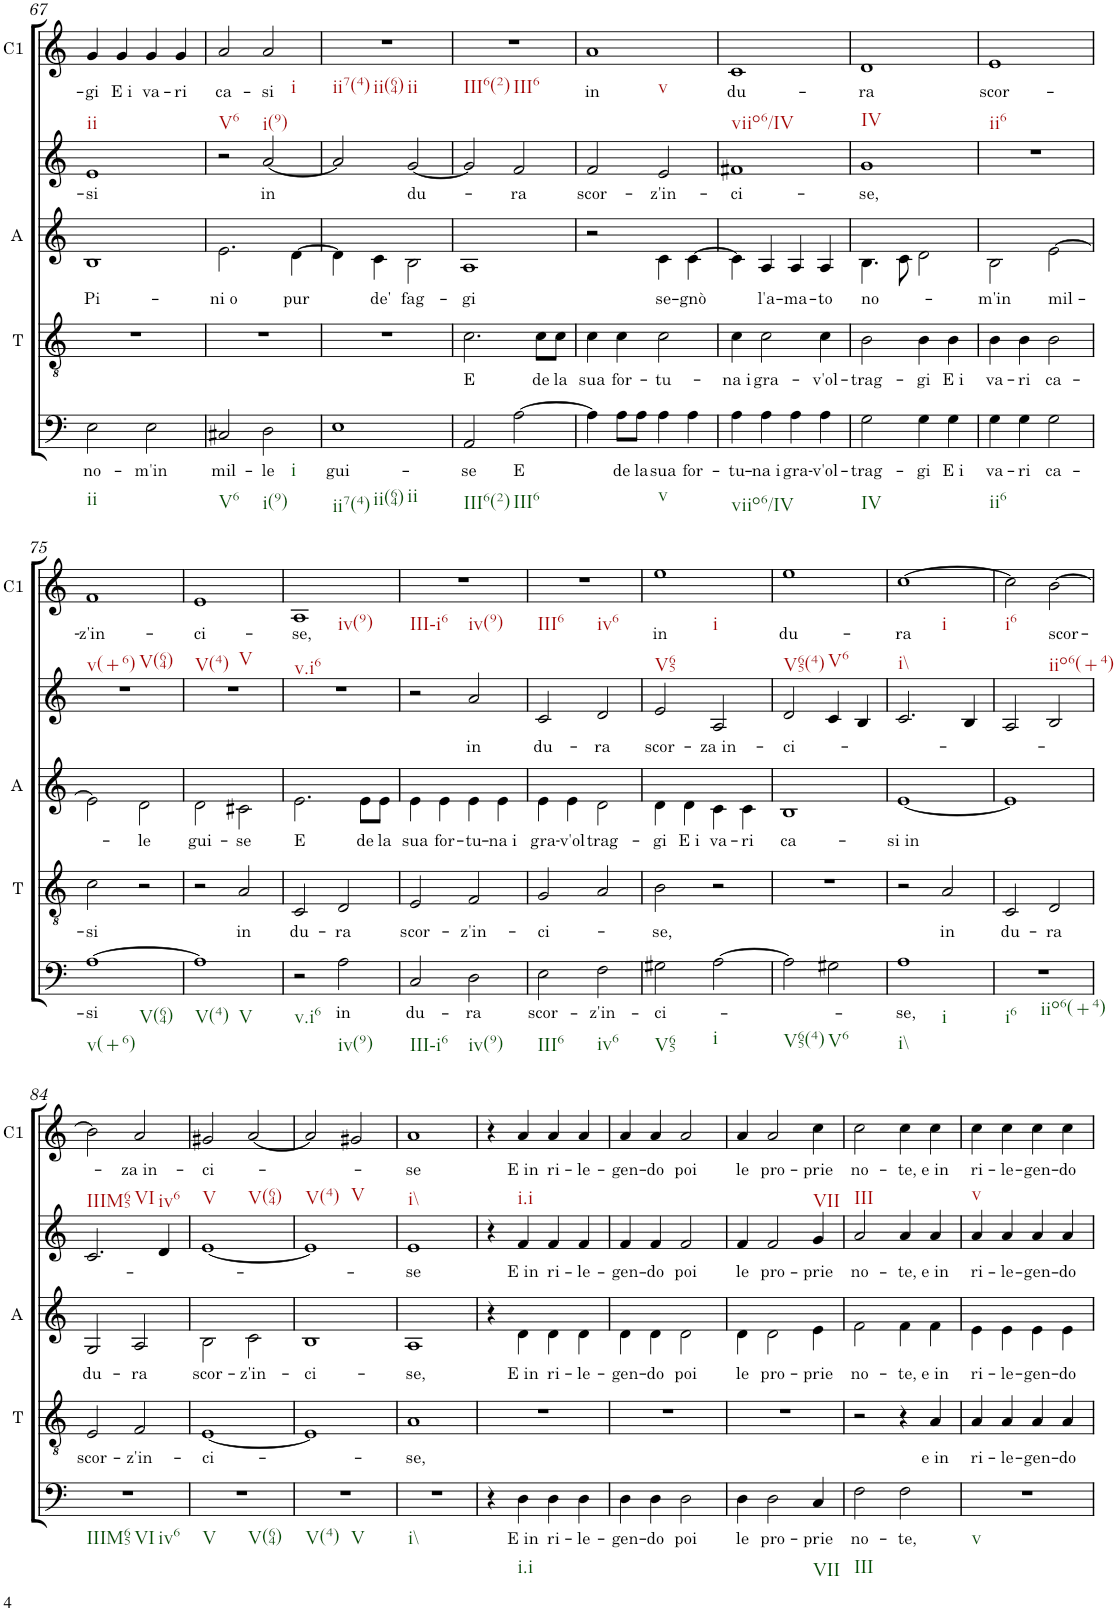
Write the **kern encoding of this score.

**kern	**text	**kern	**text	**kern	**text	**kern	**text	**kern	**text
*part5	*part5	*part4	*part4	*part3	*part3	*part2	*part2	*part1	*part1
*staff5	*staff5	*staff4	*staff4	*staff3	*staff3	*staff2	*staff2	*staff1	*staff1
*	*	*I"T	*	*I"A	*	*	*	*I"C1	*
*	*	*I'T	*	*I'A	*	*	*	*I'C1	*
!!LO:PB:g=z
*clefF4	*	*clefGv2	*	*clefG2	*	*clefG2	*	*clefG2	*
*k[]	*	*k[]	*	*k[]	*	*k[]	*	*k[]	*
*M4/4	*	*M4/4	*	*M4/4	*	*M4/4	*	*M4/4	*
*met(c)	*	*met(c)	*	*met(c)	*	*met(c)	*	*met(c)	*
=67	=67	=67	=67	=67	=67	=67	=67	=67	=67
!	!	!	!	!	!	!	!	!LO:TX:b:t=ii	!
!	!LO:LY:b	!	!	!	!LO:LY:b	!	!LO:LY:b	!	!LO:LY:b
2E\	no-	1r	.	1B	Pi-	1e	-si	4g/	-gi
!	!	!	!	!	!	!	!	!	!LO:LY:b
.	.	.	.	.	.	.	.	4g/	E i
!	!LO:LY:b	!	!	!	!	!	!	!	!LO:LY:b
2E\	-m'in	.	.	.	.	.	.	4g/	va-
!	!	!	!	!	!	!	!	!	!LO:LY:b
.	.	.	.	.	.	.	.	4g/	-ri
=68	=68	=68	=68	=68	=68	=68	=68	=68	=68
!	!	!	!	!	!	!	!	!LO:TX:b:t=V6	!
!	!LO:LY:b	!	!	!	!LO:LY:b	!	!	!	!LO:LY:b
2C#X/	mil-	1r	.	2.e\	ni o	2r	.	2a/	ca-
!	!	!	!	!	!	!	!	!LO:TX:b:t=i(9)	!
!	!	!	!	!	!	!	!	!LO:TX:b:t=i	!
!	!LO:LY:b	!	!	!	!	!	!LO:LY:b	!	!LO:LY:b
2D\	-le	.	.	.	.	[2a/	in	2a/	-si
!	!	!	!	!	!LO:LY:b	!	!	!	!
.	.	.	.	[4d\	pur	.	.	.	.
=69	=69	=69	=69	=69	=69	=69	=69	=69	=69
!	!	!	!	!	!	!	!	!LO:TX:b:t=ii7(4)	!
!	!	!	!	!	!	!	!	!LO:TX:b:t=ii(64)	!
!	!	!	!	!	!	!	!	!LO:TX:b:t=ii	!
!	!LO:LY:b	!	!	!	!	!	!	!	!
1E	gui-	1r	.	4d\]	.	2a/]	.	1r	.
!	!	!	!	!	!LO:LY:b	!	!	!	!
.	.	.	.	4c\	de'	.	.	.	.
!	!	!	!	!	!LO:LY:b	!	!LO:LY:b	!	!
.	.	.	.	2B\	fag-	[2g/	du-	.	.
=70	=70	=70	=70	=70	=70	=70	=70	=70	=70
!	!	!	!	!	!	!	!	!LO:TX:b:t=III6(2)	!
!	!	!	!	!	!	!	!	!LO:TX:b:t=III6	!
!	!LO:LY:b	!	!LO:LY:b	!	!LO:LY:b	!	!	!	!
2AA/	-se	2.c\	E	1A	-gi	2g/]	.	1r	.
!	!LO:LY:b	!	!	!	!	!	!LO:LY:b	!	!
[2A\	E	.	.	.	.	2f/	-ra	.	.
!	!	!	!LO:LY:b	!	!	!	!	!	!
.	.	8c\L	de	.	.	.	.	.	.
!	!	!	!LO:LY:b	!	!	!	!	!	!
.	.	8c\J	la	.	.	.	.	.	.
=71	=71	=71	=71	=71	=71	=71	=71	=71	=71
!	!	!	!	!	!	!	!	!LO:TX:b:t=v	!
!	!	!	!LO:LY:b	!	!	!	!LO:LY:b	!	!LO:LY:b
4A\]	.	4c\	sua	2r	.	2f/	scor-	1a	in
!	!LO:LY:b	!	!LO:LY:b	!	!	!	!	!	!
8A\L	de	4c\	for-	.	.	.	.	.	.
!	!LO:LY:b	!	!	!	!	!	!	!	!
8A\J	la	.	.	.	.	.	.	.	.
!	!LO:LY:b	!	!LO:LY:b	!	!LO:LY:b	!	!LO:LY:b	!	!
4A\	sua	2c\	-tu-	4c\	se-	2e/	-z'in-	.	.
!	!LO:LY:b	!	!	!	!LO:LY:b	!	!	!	!
4A\	for-	.	.	[4c\	-gnò	.	.	.	.
=72	=72	=72	=72	=72	=72	=72	=72	=72	=72
!	!	!	!	!	!	!	!	!LO:TX:b:t=viio6/IV	!
!	!LO:LY:b	!	!LO:LY:b	!	!	!	!LO:LY:b	!	!LO:LY:b
4A\	-tu-	4c\	na i	4c\]	.	1f#X	-ci-	1c	du-
!	!LO:LY:b	!	!LO:LY:b	!	!LO:LY:b	!	!	!	!
4A\	na i	2c\	gra-	4A/	l'a-	.	.	.	.
!	!LO:LY:b	!	!	!	!LO:LY:b	!	!	!	!
4A\	gra-	.	.	4A/	-ma-	.	.	.	.
!	!LO:LY:b	!	!LO:LY:b	!	!LO:LY:b	!	!	!	!
4A\	-v'ol-	4c\	-v'ol-	4A/	-to	.	.	.	.
=73	=73	=73	=73	=73	=73	=73	=73	=73	=73
!	!	!	!	!	!	!	!	!LO:TX:b:t=IV	!
!	!LO:LY:b	!	!LO:LY:b	!	!LO:LY:b	!	!LO:LY:b	!	!LO:LY:b
2G\	-trag-	2B\	-trag-	4.B\	no-	1g	-se,	1d	-ra
.	.	.	.	8c\	.	.	.	.	.
!	!LO:LY:b	!	!LO:LY:b	!	!	!	!	!	!
4G\	-gi	4B\	-gi	2d\	.	.	.	.	.
!	!LO:LY:b	!	!LO:LY:b	!	!	!	!	!	!
4G\	E i	4B\	E i	.	.	.	.	.	.
=74	=74	=74	=74	=74	=74	=74	=74	=74	=74
!	!	!	!	!	!	!	!	!LO:TX:b:t=ii6	!
!	!LO:LY:b	!	!LO:LY:b	!	!LO:LY:b	!	!	!	!LO:LY:b
4G\	va-	4B\	va-	2B\	-m'in	1r	.	1e	scor-
!	!LO:LY:b	!	!LO:LY:b	!	!	!	!	!	!
4G\	-ri	4B\	-ri	.	.	.	.	.	.
!	!LO:LY:b	!	!LO:LY:b	!	!LO:LY:b	!	!	!	!
2G\	ca-	2B\	ca-	[2e\	mil-	.	.	.	.
!!LO:LB:g=z
=75	=75	=75	=75	=75	=75	=75	=75	=75	=75
!	!	!	!	!	!	!	!	!LO:TX:b:t=v(+6)	!
!	!	!	!	!	!	!	!	!LO:TX:b:t=V(64)	!
!	!LO:LY:b	!	!LO:LY:b	!	!	!	!	!	!LO:LY:b
[1A	-si	2c\	-si	2e\]	.	1r	.	1f	-z'in-
!	!	!	!	!	!LO:LY:b	!	!	!	!
.	.	2r	.	2d\	-le	.	.	.	.
=76	=76	=76	=76	=76	=76	=76	=76	=76	=76
!	!	!	!	!	!	!	!	!LO:TX:b:t=V(4)	!
!	!	!	!	!	!	!	!	!LO:TX:b:t=V	!
!	!	!	!	!	!LO:LY:b	!	!	!	!LO:LY:b
1A]	.	2r	.	2d\	gui-	1r	.	1e	-ci-
!	!	!	!LO:LY:b	!	!LO:LY:b	!	!	!	!
.	.	2A/	in	2c#X\	-se	.	.	.	.
=77	=77	=77	=77	=77	=77	=77	=77	=77	=77
!	!	!	!	!	!	!	!	!LO:TX:b:t=v.i6	!
!	!	!	!	!	!	!	!	!LO:TX:b:t=iv(9)	!
!	!	!	!LO:LY:b	!	!LO:LY:b	!	!	!	!LO:LY:b
2r	.	2C/	du-	2.e\	E	1r	.	1A	-se,
!	!LO:LY:b	!	!LO:LY:b	!	!	!	!	!	!
2A\	in	2D/	-ra	.	.	.	.	.	.
!	!	!	!	!	!LO:LY:b	!	!	!	!
.	.	.	.	8e\L	de	.	.	.	.
!	!	!	!	!	!LO:LY:b	!	!	!	!
.	.	.	.	8e\J	la	.	.	.	.
=78	=78	=78	=78	=78	=78	=78	=78	=78	=78
!	!	!	!	!	!	!	!	!LO:TX:b:t=III-i6	!
!	!	!	!	!	!	!	!	!LO:TX:b:t=iv(9)	!
!	!LO:LY:b	!	!LO:LY:b	!	!LO:LY:b	!	!	!	!
2C/	du-	2E/	scor-	4e\	sua	2r	.	1r	.
!	!	!	!	!	!LO:LY:b	!	!	!	!
.	.	.	.	4e\	for-	.	.	.	.
!	!LO:LY:b	!	!LO:LY:b	!	!LO:LY:b	!	!LO:LY:b	!	!
2D\	-ra	2F/	-z'in-	4e\	-tu-	2a/	in	.	.
!	!	!	!	!	!LO:LY:b	!	!	!	!
.	.	.	.	4e\	na i	.	.	.	.
=79	=79	=79	=79	=79	=79	=79	=79	=79	=79
!	!	!	!	!	!	!	!	!LO:TX:b:t=III6	!
!	!	!	!	!	!	!	!	!LO:TX:b:t=iv6	!
!	!LO:LY:b	!	!LO:LY:b	!	!LO:LY:b	!	!LO:LY:b	!	!
2E\	scor-	2G/	-ci-	4e\	gra-	2c/	du-	1r	.
!	!	!	!	!	!LO:LY:b	!	!	!	!
.	.	.	.	4e\	-v'ol-	.	.	.	.
!	!LO:LY:b	!	!	!	!LO:LY:b	!	!LO:LY:b	!	!
2F\	-z'in-	2A/	.	2d\	-trag-	2d/	-ra	.	.
=80	=80	=80	=80	=80	=80	=80	=80	=80	=80
!	!	!	!	!	!	!	!	!LO:TX:b:t=V65	!
!	!	!	!	!	!	!	!	!LO:TX:b:t=i	!
!	!LO:LY:b	!	!LO:LY:b	!	!LO:LY:b	!	!LO:LY:b	!	!LO:LY:b
2G#X\	-ci-	2B\	-se,	4d\	-gi	2e/	scor-	1ee	in
!	!	!	!	!	!LO:LY:b	!	!	!	!
.	.	.	.	4d\	E i	.	.	.	.
!	!	!	!	!	!LO:LY:b	!	!LO:LY:b	!	!
[2A\	.	2r	.	4c\	va-	2A/	za in-	.	.
!	!	!	!	!	!LO:LY:b	!	!	!	!
.	.	.	.	4c\	-ri	.	.	.	.
=81	=81	=81	=81	=81	=81	=81	=81	=81	=81
!	!	!	!	!	!	!	!	!LO:TX:b:t=V65(4)	!
!	!	!	!	!	!	!	!	!LO:TX:b:t=V6	!
!	!	!	!	!	!LO:LY:b	!	!LO:LY:b	!	!LO:LY:b
2A\]	.	1r	.	1B	ca-	2d/	-ci-	1ee	du-
2G#X\	.	.	.	.	.	4c/	.	.	.
.	.	.	.	.	.	4B/	.	.	.
=82	=82	=82	=82	=82	=82	=82	=82	=82	=82
!	!	!	!	!	!	!	!	!LO:TX:b:t=i\\	!
!	!	!	!	!	!	!	!	!LO:TX:b:t=i	!
!	!LO:LY:b	!	!	!	!LO:LY:b	!	!	!	!LO:LY:b
1A	-se,	2r	.	[1e	si in	2.c/	.	[1cc	-ra
!	!	!	!LO:LY:b	!	!	!	!	!	!
.	.	2A/	in	.	.	.	.	.	.
.	.	.	.	.	.	4B/	.	.	.
=83	=83	=83	=83	=83	=83	=83	=83	=83	=83
!	!	!	!	!	!	!	!	!LO:TX:b:t=i6	!
!	!	!	!LO:LY:b	!	!	!	!	!	!
1r	.	2C/	du-	1e]	.	2A/	.	2cc\]	.
!	!	!	!	!	!	!	!	!LO:TX:b:t=iio6(+4)	!
!	!	!	!LO:LY:b	!	!	!	!	!	!LO:LY:b
.	.	2D/	-ra	.	.	2B/	.	[2b\	scor-
!!LO:LB:g=z
=84	=84	=84	=84	=84	=84	=84	=84	=84	=84
!	!	!	!	!	!	!	!	!LO:TX:b:t=IIIM65	!
!	!	!	!LO:LY:b	!	!LO:LY:b	!	!	!	!
1r	.	2E/	scor-	2G/	du-	2.c/	.	2b\]	.
!	!	!	!	!	!	!	!	!LO:TX:b:t=VI	!
!	!	!	!	!	!	!	!	!LO:TX:b:t=iv6	!
!	!	!	!LO:LY:b	!	!LO:LY:b	!	!	!	!LO:LY:b
.	.	2F/	-z'in-	2A/	-ra	.	.	2a/	za in-
.	.	.	.	.	.	4d/	.	.	.
=85	=85	=85	=85	=85	=85	=85	=85	=85	=85
!	!	!	!	!	!	!	!	!LO:TX:b:t=V	!
!	!	!	!LO:LY:b	!	!LO:LY:b	!	!	!	!LO:LY:b
1r	.	[1E	-ci-	2B\	scor-	[1e	.	2g#X/	-ci-
!	!	!	!	!	!	!	!	!LO:TX:b:t=V(64)	!
!	!	!	!	!	!LO:LY:b	!	!	!	!
.	.	.	.	2c\	-z'in-	.	.	[2a/	.
=86	=86	=86	=86	=86	=86	=86	=86	=86	=86
!	!	!	!	!	!	!	!	!LO:TX:b:t=V(4)	!
!	!	!	!	!	!LO:LY:b	!	!	!	!
1r	.	1E]	.	1B	-ci-	1e]	.	2a/]	.
!	!	!	!	!	!	!	!	!LO:TX:b:t=V	!
.	.	.	.	.	.	.	.	2g#X/	.
=87	=87	=87	=87	=87	=87	=87	=87	=87	=87
!	!	!	!	!	!	!	!	!LO:TX:b:t=i\\	!
!	!	!	!LO:LY:b	!	!LO:LY:b	!	!LO:LY:b	!	!LO:LY:b
1r	.	1A	-se,	1A	-se,	1e	-se	1a	-se
=88	=88	=88	=88	=88	=88	=88	=88	=88	=88
4r	.	1r	.	4r	.	4r	.	4r	.
!	!	!	!	!	!	!	!	!LO:TX:b:t=i.i	!
!	!LO:LY:b	!	!	!	!LO:LY:b	!	!LO:LY:b	!	!LO:LY:b
4D\	E in	.	.	4d\	E in	4f/	E in	4a/	E in
!	!LO:LY:b	!	!	!	!LO:LY:b	!	!LO:LY:b	!	!LO:LY:b
4D\	ri-	.	.	4d\	ri-	4f/	ri-	4a/	ri-
!	!LO:LY:b	!	!	!	!LO:LY:b	!	!LO:LY:b	!	!LO:LY:b
4D\	-le-	.	.	4d\	-le-	4f/	-le-	4a/	-le-
=89	=89	=89	=89	=89	=89	=89	=89	=89	=89
!	!LO:LY:b	!	!	!	!LO:LY:b	!	!LO:LY:b	!	!LO:LY:b
4D\	-gen-	1r	.	4d\	-gen-	4f/	-gen-	4a/	-gen-
!	!LO:LY:b	!	!	!	!LO:LY:b	!	!LO:LY:b	!	!LO:LY:b
4D\	-do	.	.	4d\	-do	4f/	-do	4a/	-do
!	!LO:LY:b	!	!	!	!LO:LY:b	!	!LO:LY:b	!	!LO:LY:b
2D\	poi	.	.	2d\	poi	2f/	poi	2a/	poi
=90	=90	=90	=90	=90	=90	=90	=90	=90	=90
!	!LO:LY:b	!	!	!	!LO:LY:b	!	!LO:LY:b	!	!LO:LY:b
4D\	le	1r	.	4d\	le	4f/	le	4a/	le
!	!LO:LY:b	!	!	!	!LO:LY:b	!	!LO:LY:b	!	!LO:LY:b
2D\	pro-	.	.	2d\	pro-	2f/	pro-	2a/	pro-
!	!	!	!	!	!	!	!	!LO:TX:b:t=VII	!
!	!LO:LY:b	!	!	!	!LO:LY:b	!	!LO:LY:b	!	!LO:LY:b
4C/	-prie	.	.	4e\	-prie	4g/	-prie	4cc\	-prie
=91	=91	=91	=91	=91	=91	=91	=91	=91	=91
!	!	!	!	!	!	!	!	!LO:TX:b:t=III	!
!	!LO:LY:b	!	!	!	!LO:LY:b	!	!LO:LY:b	!	!LO:LY:b
2F\	no-	2r	.	2f\	no-	2a/	no-	2cc\	no-
!	!LO:LY:b	!	!	!	!LO:LY:b	!	!LO:LY:b	!	!LO:LY:b
2F\	-te,	4r	.	4f\	-te,	4a/	-te,	4cc\	-te,
!	!	!	!LO:LY:b	!	!LO:LY:b	!	!LO:LY:b	!	!LO:LY:b
.	.	4A/	e in	4f\	e in	4a/	e in	4cc\	e in
=92	=92	=92	=92	=92	=92	=92	=92	=92	=92
!	!	!	!	!	!	!	!	!LO:TX:b:t=v	!
!	!	!	!LO:LY:b	!	!LO:LY:b	!	!LO:LY:b	!	!LO:LY:b
1r	.	4A/	ri-	4e\	ri-	4a/	ri-	4cc\	ri-
!	!	!	!LO:LY:b	!	!LO:LY:b	!	!LO:LY:b	!	!LO:LY:b
.	.	4A/	-le-	4e\	-le-	4a/	-le-	4cc\	-le-
!	!	!	!LO:LY:b	!	!LO:LY:b	!	!LO:LY:b	!	!LO:LY:b
.	.	4A/	-gen-	4e\	-gen-	4a/	-gen-	4cc\	-gen-
!	!	!	!LO:LY:b	!	!LO:LY:b	!	!LO:LY:b	!	!LO:LY:b
.	.	4A/	-do	4e\	-do	4a/	-do	4cc\	-do
=	=	=	=	=	=	=	=	=	=
*-	*-	*-	*-	*-	*-	*-	*-	*-	*-
